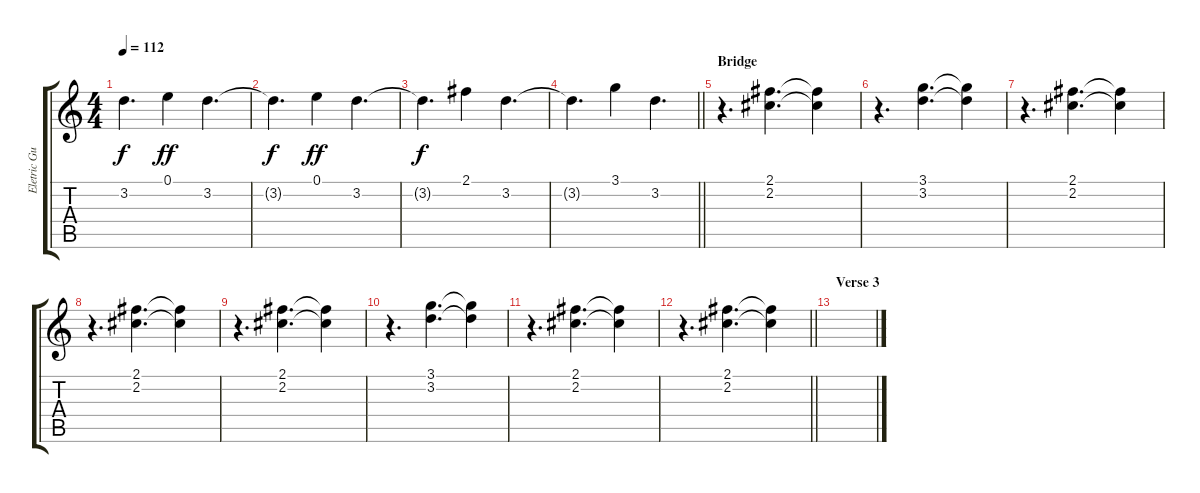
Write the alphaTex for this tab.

\track ("Eletric Guitar" "Eletric Gu") {instrument overdrivenguitar}
\staff {score tabs}
\tuning (E4 B3 G3 D3 A2 E2) {hide}
\ts (4 4)
\tempo 112
\clef g2
\ks c
3.2{t}.4{d dy f} 0.1.4{dy ff} 3.2.4{d} |
3.2{t}.4{d dy f} 0.1.4{dy ff} 3.2.4{d} |
3.2{t}.4{d dy f} 2.1.4 3.2.4{d} |
\barLineRight lightlight
3.2{t}.4{d} 3.1.4 3.2.4{d} |
\section ("" "Bridge")
r.4{d} (2.1 2.2).4{d} (2.1{t} 2.2{t}).4 |
r.4{d} (3.1 3.2).4{d} (3.1{t} 3.2{t}).4 |
r.4{d} (2.1 2.2).4{d} (2.1{t} 2.2{t}).4 |
r.4{d} (2.1 2.2).4{d} (2.1{t} 2.2{t}).4 |
r.4{d} (2.1 2.2).4{d} (2.1{t} 2.2{t}).4 |
r.4{d} (3.1 3.2).4{d} (3.1{t} 3.2{t}).4 |
r.4{d} (2.1 2.2).4{d} (2.1{t} 2.2{t}).4 |
\barLineRight lightlight
r.4{d} (2.1 2.2).4{d} (2.1{t} 2.2{t}).4 |
\section ("" "Verse 3")
